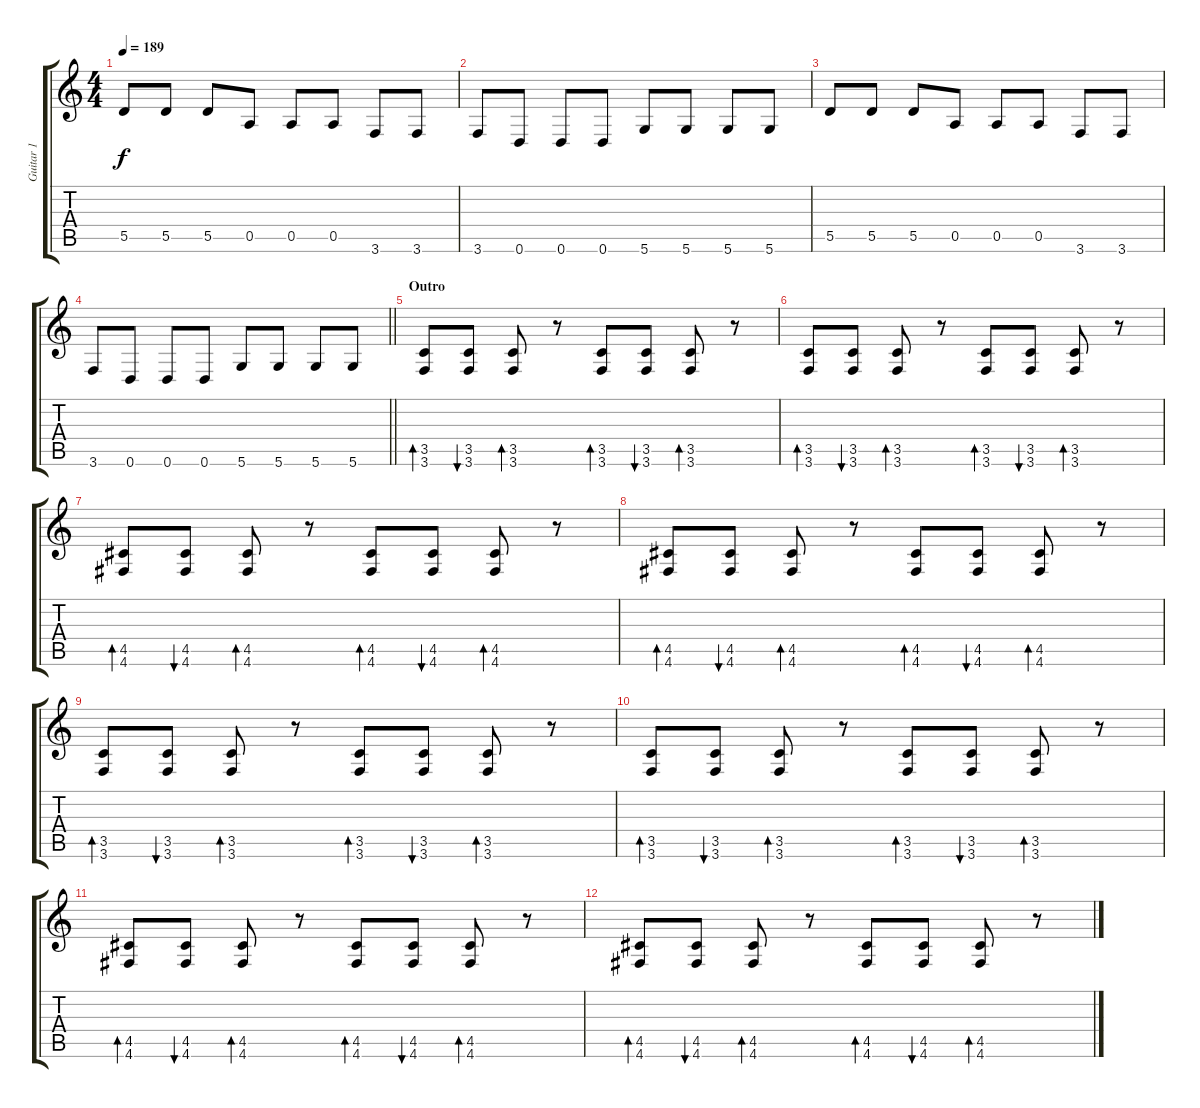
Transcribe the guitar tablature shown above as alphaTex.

\track ("Guitar 1" "Guitar 1") {instrument distortionguitar}
\staff {score tabs}
\tuning (E4 B3 G3 D3 A2 D2) {hide}
\ts (4 4)
\tempo 189
\clef g2
\ks c
5.5.8{dy f} 5.5.8 5.5.8 0.5.8 0.5.8 0.5.8 3.6.8 3.6.8 |
3.6.8 0.6.8 0.6.8 0.6.8 5.6.8 5.6.8 5.6.8 5.6.8 |
5.5.8 5.5.8 5.5.8 0.5.8 0.5.8 0.5.8 3.6.8 3.6.8 |
\barLineRight lightlight
3.6.8 0.6.8 0.6.8 0.6.8 5.6.8 5.6.8 5.6.8 5.6.8 |
\section ("" "Outro")
(3.5 3.6).8{bd 60} (3.5 3.6).8{bu 60} (3.5 3.6).8{bd 60} r.8 (3.5 3.6).8{bd 60} (3.5 3.6).8{bu 60} (3.5 3.6).8{bd 60} r.8 |
(3.5 3.6).8{bd 60} (3.5 3.6).8{bu 60} (3.5 3.6).8{bd 60} r.8 (3.5 3.6).8{bd 60} (3.5 3.6).8{bu 60} (3.5 3.6).8{bd 60} r.8 |
(4.5 4.6).8{bd 60} (4.5 4.6).8{bu 60} (4.5 4.6).8{bd 60} r.8 (4.5 4.6).8{bd 60} (4.5 4.6).8{bu 60} (4.5 4.6).8{bd 60} r.8 |
(4.5 4.6).8{bd 60} (4.5 4.6).8{bu 60} (4.5 4.6).8{bd 60} r.8 (4.5 4.6).8{bd 60} (4.5 4.6).8{bu 60} (4.5 4.6).8{bd 60} r.8 |
(3.5 3.6).8{bd 60} (3.5 3.6).8{bu 60} (3.5 3.6).8{bd 60} r.8 (3.5 3.6).8{bd 60} (3.5 3.6).8{bu 60} (3.5 3.6).8{bd 60} r.8 |
(3.5 3.6).8{bd 60} (3.5 3.6).8{bu 60} (3.5 3.6).8{bd 60} r.8 (3.5 3.6).8{bd 60} (3.5 3.6).8{bu 60} (3.5 3.6).8{bd 60} r.8 |
(4.5 4.6).8{bd 60} (4.5 4.6).8{bu 60} (4.5 4.6).8{bd 60} r.8 (4.5 4.6).8{bd 60} (4.5 4.6).8{bu 60} (4.5 4.6).8{bd 60} r.8 |
(4.5 4.6).8{bd 60} (4.5 4.6).8{bu 60} (4.5 4.6).8{bd 60} r.8 (4.5 4.6).8{bd 60} (4.5 4.6).8{bu 60} (4.5 4.6).8{bd 60} r.8
